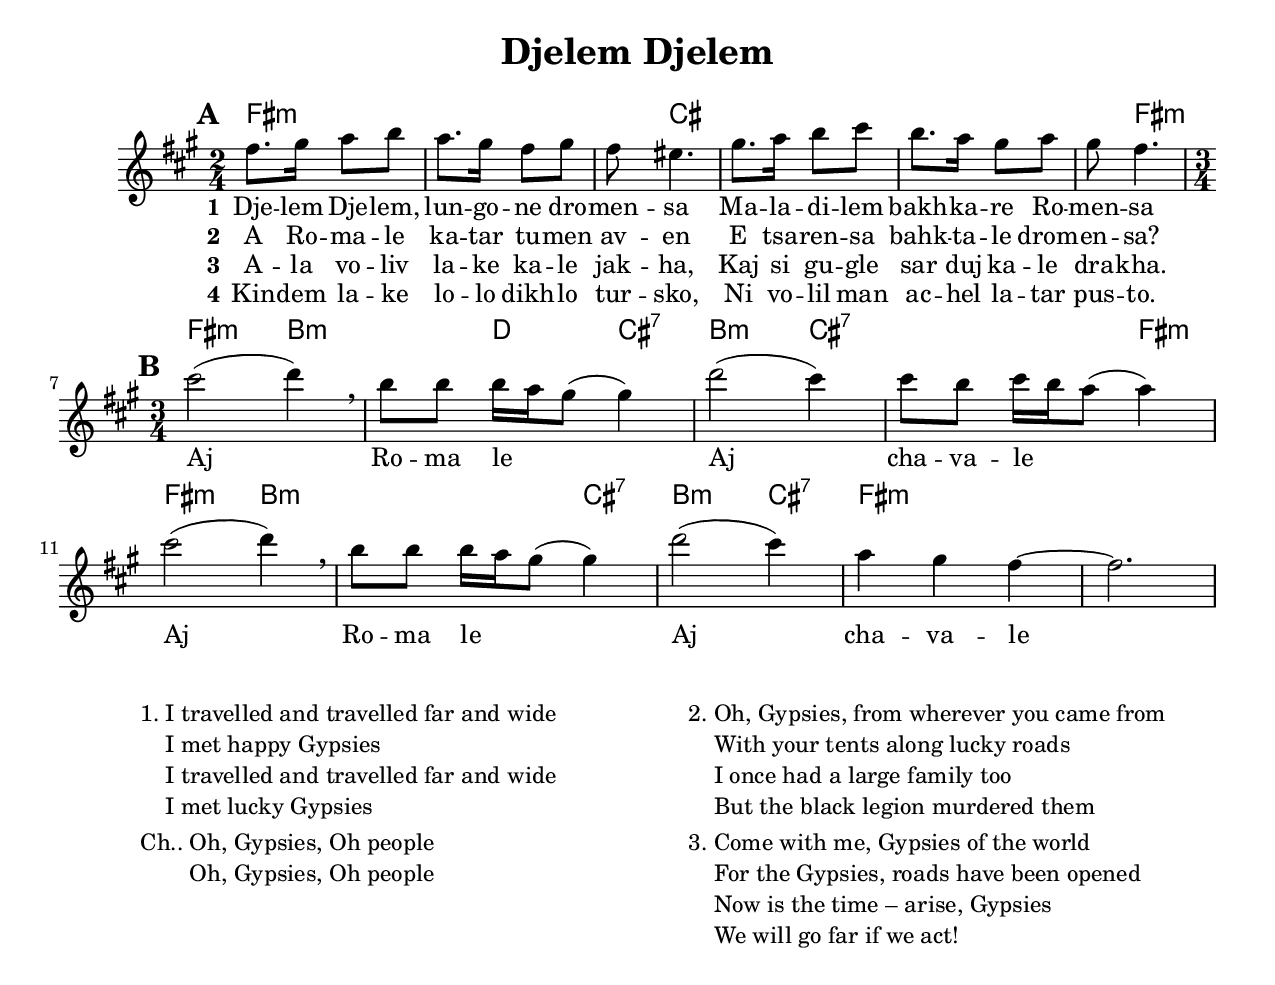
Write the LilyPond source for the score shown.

\version "2.18.0"
\include "english.ly"
\paper{
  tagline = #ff
  print-all-headers = ##t
  #(set-paper-size "letter")
}
date = #(strftime "%d-%m-%Y" (localtime (current-time)))

%\markup{ \italic{ \date }  }

%\markup{ Got something to say? }

global = {
  \clef treble
  \key fs \minor
  \time 2/4
  \set Score.markFormatter = #format-mark-box-alphabet
}

%#################################### Melody ########################
melody = \relative c'' {
  \global
  %\partial 16*3 a16 d f   %lead in notes

  % \repeat volta 2{
  \mark \default
  fs8. gs16 a8 b
  
  a8. gs16 fs8 gs
  fs8 es4.
  gs8. a16 b8 cs
  b8. a16 gs8 a
  gs8 fs4.
  % }
  
  \break
  %\repeat volta 2{
  \mark \default
  \time 3/4
  cs'2(d4)\breathe
  b8 b b16 a gs8 (gs4)|
  d'2 (cs4)|
  cs8 b cs16b a8 (a4)|
  cs2 (d4)\breathe |
  b8 b b16 a gs8 (gs4)|
  d'2 (cs4)|
  a4 gs fs~
  fs2.
  %}
  

}
%################################# Lyrics #####################
\addlyrics{
  \set stanza = "1" 
  Dje -- lem Dje -- lem, lun -- go -- ne dro -- men -- sa
  Ma -- la -- di -- lem bakh -- ka -- re Ro -- men -- sa
  Aj  Ro -- ma   le _ _ 
  Aj cha -- va -- le _ _
  Aj  Ro -- ma   le _ _
  Aj cha -- va -- le
}
\addlyrics{
  %\repeat unfold 50 \skip1
  \set stanza = "2" 
  A Ro -- ma -- le ka -- tar tu -- men av -- en
  E tsa -- ren -- sa bahk -- ta -- le drom -- en -- sa?
}
\addlyrics{
  \set stanza = "3"
  A -- la vo -- liv la -- ke ka -- le jak -- ha,
  Kaj si gu -- gle sar duj ka -- le dra -- kha.
}
\addlyrics {
  \set stanza = "4" 
  Kin -- dem la -- ke lo -- lo dikh -- lo tur -- sko,
  Ni vo -- lil man ac -- hel la -- tar pus -- to.
}
%################################# Chords #######################
harmonies = \chordmode {
  fs2*2:m
  fs8:m cs8*3
  cs2*2
  cs8 fs8*3:m
  %b 3/4
  fs2:m b4:m
  b4:m  d4 cs4:7
  b4*2:m cs4:7
  cs4*2:7
  fs4:m 
  fs4*2:m b4:m
  b4*2:m cs4:7
  b2:m cs4:7
  fs2.*2:m
  
 
  
}

\score {
  <<
    \new ChordNames {
      \set chordChanges = ##t
      \harmonies
    }
    \new Staff   \melody
  >>
  \header{
    title= "Djelem Djelem"
    subtitle=""
    composer= ""
    instrument =""
    arranger= ""
  }
  \layout{indent = 1.0\cm} 
  \midi {
    \tempo 4 = 120

    % \midi { }
  }
}

% more verses:
\markup{}
\markup {
  \fill-line {
    \hspace #0.1 % distance from left margin
    \column {
      \line { "1."
              \column {
                "I travelled and travelled far and wide"
                "I met happy Gypsies"
                "I travelled and travelled far and wide"
                "I met lucky Gypsies"
              }
      }
      \hspace #0.2 % vertical distance between verses
      \line { "Ch.."
              \column {
                "Oh, Gypsies, Oh people"
                "Oh, Gypsies, Oh people"
              }
      }
    }
    \hspace #0.1  % horiz. distance between columns
    \column {
      \line { "2."
              \column {
                "Oh, Gypsies, from wherever you came from"
                "With your tents along lucky roads"
                "I once had a large family too"
                "But the black legion murdered them"
              }
      }
      \hspace #0.2 % distance between verses
      \line { "3."
              \column {
                "Come with me, Gypsies of the world"
                "For the Gypsies, roads have been opened"
                "Now is the time – arise, Gypsies"
                "We will go far if we act!"
              }
      }
    }
    \hspace #0.1 % distance to right margin
  }
}


%{

Gelem Gelem lungóne droménsa,
Maladilém shukare Romensa.
Gelem Gelem lungóne droménsa,
Maladilem baxtale romenca.

Oooh, Romalé!
Oooh, chavralé!

Ala voliv lake kale jakha,
Kaj si gugle sar duj kale drakha.
Ala voliv lake kale jakha,
Kaj si gugle sar duj kale drakha.

Oooh, Romalé!
Oooh, chavralé!

Kindem lake lolo dikhlo tursko,
Ni volil man achel latar pusto.
Kindem lake lolo dikhlo tursko,
Ni volil man achel latar pusto.

Oooh, Romalé!
Oooh, chavralé!

I travelled, I travelled (Translation)

I travelled and travelled far and wide
I met happy Gypsies
I travelled and travelled far and wide
I met lucky Gypsies

Oh, Gypsies, Oh guys
Oh, Gypsies, Oh guys

Oh, Gypsies, from wherever you came from
With your tents along lucky roads
I once had a large family too
But the black legion murdered them

Come with me, Gypsies of the world
For the Gypsies, roads have been opened
Now is the time – arise, Gypsies
We will go far if we act!

Oh, Gypsies, Oh, guys
Oh, Gypsies, Oh, guys
%}